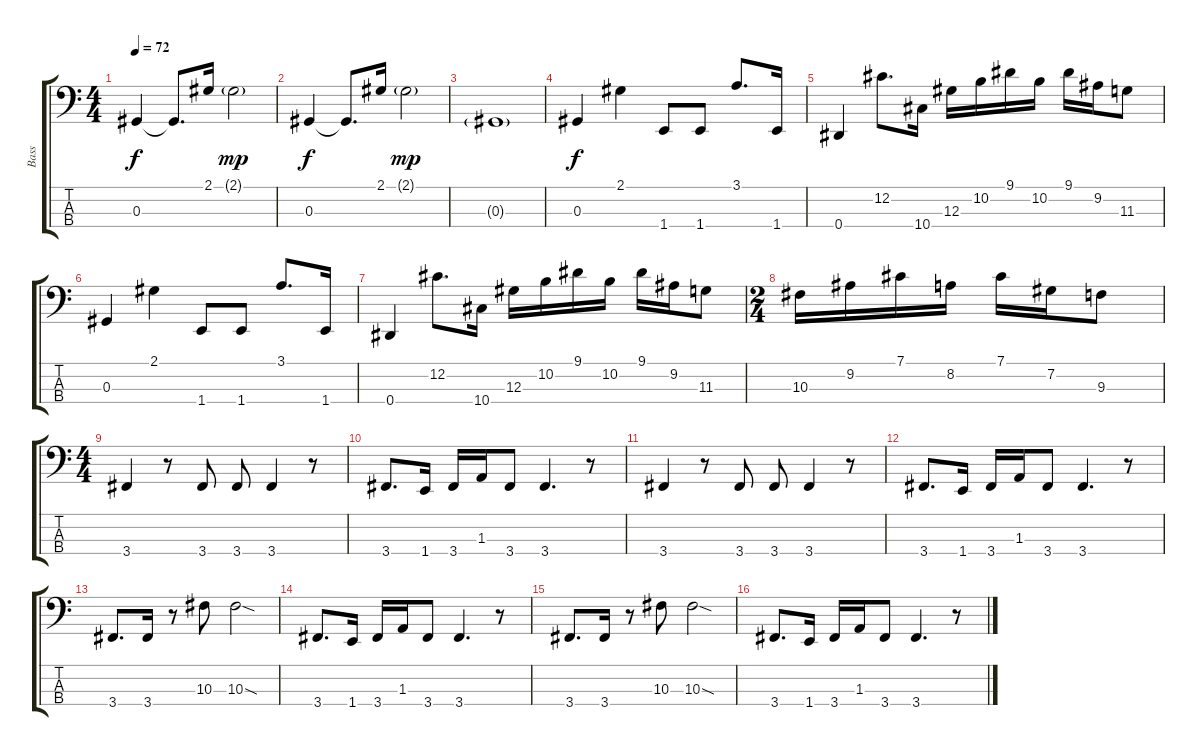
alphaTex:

\track ("Bass" "Bass") {instrument electricbasspick}
\staff {score tabs}
\tuning (Gb2 Db2 Ab1 Eb1) {hide}
\ts (4 4)
\tempo 72
\clef f4
\ks c
0.3.4{dy f} 0.3{t}.8{d} 2.1.16 2.1{g}.2{dy mp} |
0.3.4{dy f} 0.3{t}.8{d} 2.1.16 2.1{g}.2{dy mp} |
0.3{g}.1 |
0.3.4{dy f} 2.1.4 1.4.8 1.4.8 3.1.8{d} 1.4.16 |
0.4.4 12.2.8{d} 10.4.16 12.3.16 10.2.16 9.1.16 10.2.16 9.1.16 9.2.16 11.3.8 |
0.3.4 2.1.4 1.4.8 1.4.8 3.1.8{d} 1.4.16 |
0.4.4 12.2.8{d} 10.4.16 12.3.16 10.2.16 9.1.16 10.2.16 9.1.16 9.2.16 11.3.8 |
\ts (2 4)
10.3.16 9.2.16 7.1.16 8.2.16 7.1.16 7.2.16 9.3.8 |
\ts (4 4)
3.4.4 r.8 3.4.8 3.4.8 3.4.4 r.8 |
3.4.8{d} 1.4.16 3.4.16 1.3.16 3.4.8 3.4.4{d} r.8 |
3.4.4 r.8 3.4.8 3.4.8 3.4.4 r.8 |
3.4.8{d} 1.4.16 3.4.16 1.3.16 3.4.8 3.4.4{d} r.8 |
3.4.8{d} 3.4.16 r.8 10.3.8 10.3{sod}.2 |
3.4.8{d} 1.4.16 3.4.16 1.3.16 3.4.8 3.4.4{d} r.8 |
3.4.8{d} 3.4.16 r.8 10.3.8 10.3{sod}.2 |
3.4.8{d} 1.4.16 3.4.16 1.3.16 3.4.8 3.4.4{d} r.8
